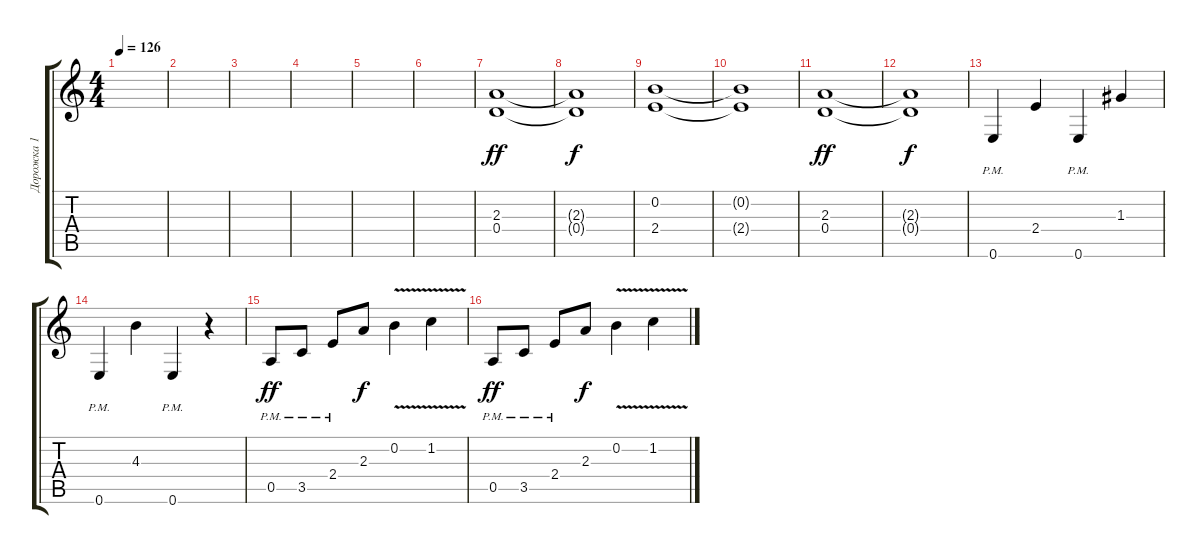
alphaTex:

\track ("Дорожка 1" "Дорожка 1") {instrument distortionguitar}
\staff {score tabs}
\tuning (E4 B3 G3 D3 A2 E2) {hide}
\ts (4 4)
\tempo 126
\clef g2
\ks c
|
|
|
|
|
|
(2.3 0.4).1{dy ff} |
(2.3{t} 0.4{t}).1{dy f} |
(0.2 2.4).1 |
(0.2{t} 2.4{t}).1 |
(2.3 0.4).1{dy ff} |
(2.3{t} 0.4{t}).1{dy f} |
0.6{pm}.4 2.4.4 0.6{pm}.4 1.3.4 |
0.6{pm}.4 4.3.4 0.6{pm}.4 r.4 |
0.5{pm}.8{dy ff} 3.5{pm}.8 2.4{pm}.8 2.3.8{dy f} 0.2{v}.4 1.2{v}.4 |
0.5{pm}.8{dy ff} 3.5{pm}.8 2.4{pm}.8 2.3.8{dy f} 0.2{v}.4 1.2{v}.4
